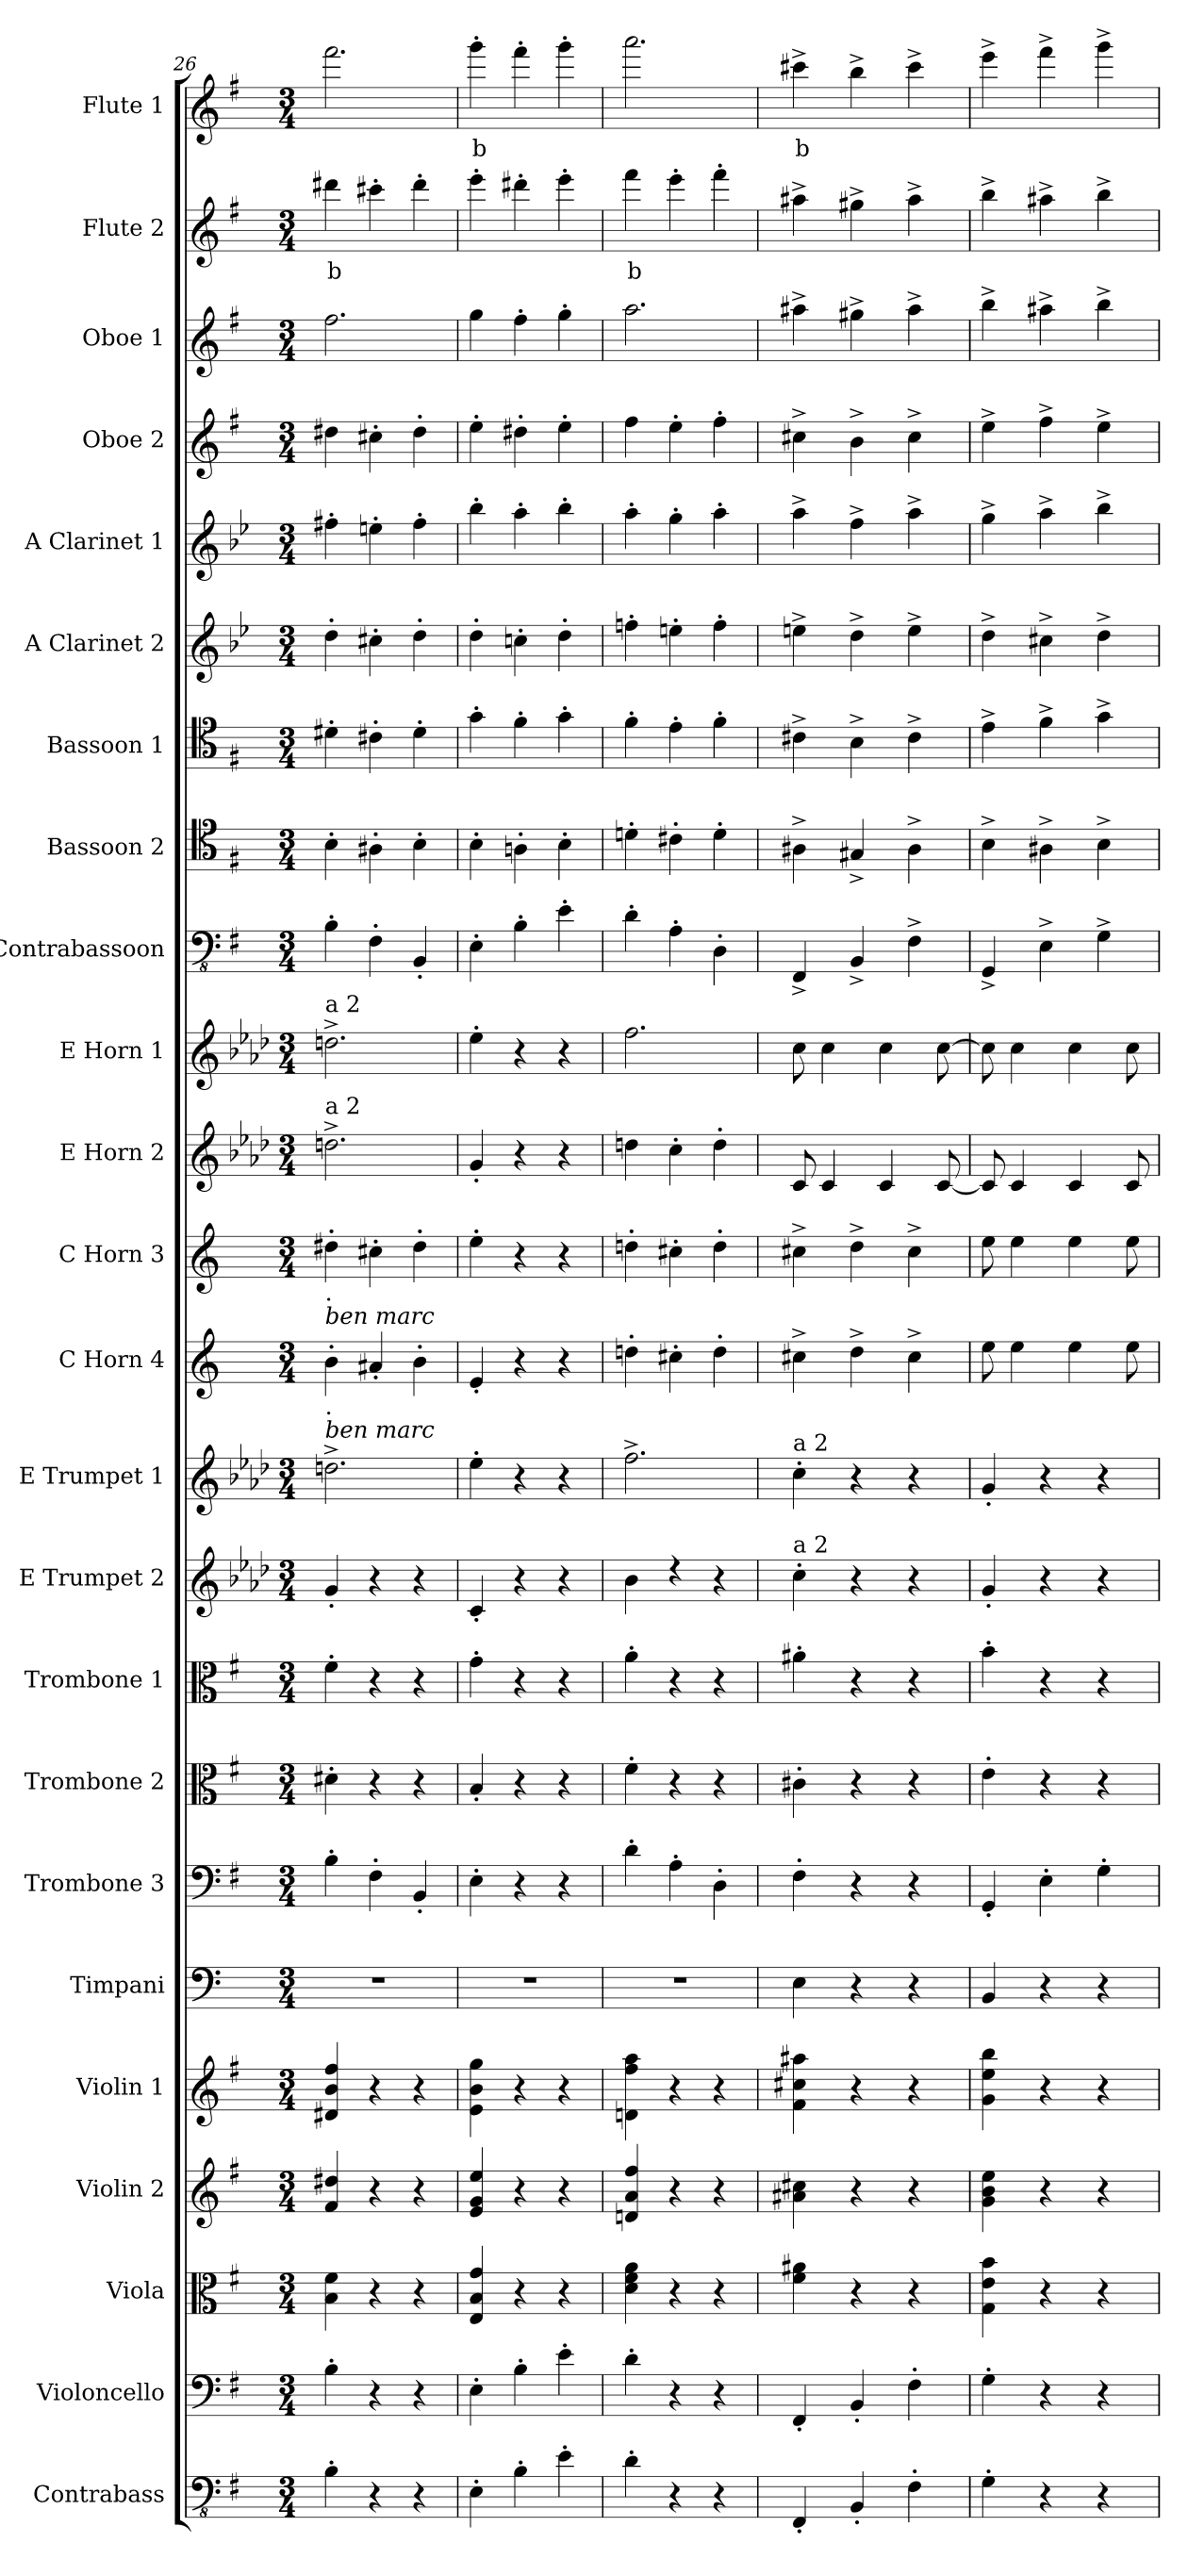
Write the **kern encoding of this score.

**kern	**kern	**kern	**kern	**kern	**kern	**kern	**kern	**kern	**kern	**kern	**kern	**kern	**kern	**kern	**kern	**kern	**kern	**kern	**kern	**kern	**kern	**kern	**text	**kern	**text
*part24	*part23	*part22	*part21	*part20	*part19	*part18	*part17	*part16	*part15	*part14	*part13	*part12	*part11	*part10	*part9	*part8	*part7	*part6	*part5	*part4	*part3	*part2	*part2	*part1	*part1
*staff24	*staff23	*staff22	*staff21	*staff20	*staff19	*staff18	*staff17	*staff16	*staff15	*staff14	*staff13	*staff12	*staff11	*staff10	*staff9	*staff8	*staff7	*staff6	*staff5	*staff4	*staff3	*staff2	*staff2	*staff1	*staff1
*I"Contrabass	*I"Violoncello	*I"Viola	*I"Violin 2	*I"Violin 1	*I"Timpani	*I"Trombone 3	*I"Trombone 2	*I"Trombone 1	*I"E Trumpet 2	*I"E Trumpet 1	*I"C Horn 4	*I"C Horn 3	*I"E Horn 2	*I"E Horn 1	*I"Contrabassoon	*I"Bassoon 2	*I"Bassoon 1	*I"A Clarinet 2	*I"A Clarinet 1	*I"Oboe 2	*I"Oboe 1	*I"Flute 2	*	*I"Flute 1	*
*I'Cb	*I'Vc	*I'Vla	*I'Vln 2	*I'Vln 1	*I'Timp	*I'Trb 3	*I'Trb 2	*I'Trb 1	*I'Tpt 2	*I'Tpt 1	*I'Hn 4	*I'Hn 3	*I'Hn 2	*I'Hn 1	*I'C.Bsn	*I'Bsn 2	*I'Bsn 1	*I'Cl 2	*I'Cl 1	*I'Ob 2	*I'Ob 1	*I'Fl 2	*	*I'Fl 1	*
*clefFv4	*clefF4	*clefC3	*clefG2	*clefG2	*clefF4	*clefF4	*clefC3	*clefC3	*clefG2	*clefG2	*clefG2	*clefG2	*clefG2	*clefG2	*clefFv4	*clefC4	*clefC4	*clefG2	*clefG2	*clefG2	*clefG2	*clefG2	*	*clefG2	*
*	*	*	*	*	*	*	*	*	*ITrd-2c-4	*ITrd-2c-4	*ITrd7c12	*ITrd7c12	*ITrd5c8	*ITrd5c8	*	*	*	*ITrd2c3	*ITrd2c3	*	*	*	*	*	*
*k[f#]	*k[f#]	*k[f#]	*k[f#]	*k[f#]	*k[]	*k[f#]	*k[f#]	*k[f#]	*k[]	*k[]	*k[]	*k[]	*k[]	*k[]	*k[f#]	*k[f#]	*k[f#]	*k[f#]	*k[f#]	*k[f#]	*k[f#]	*k[f#]	*	*k[f#]	*
*M3/4	*M3/4	*M3/4	*M3/4	*M3/4	*M3/4	*M3/4	*M3/4	*M3/4	*M3/4	*M3/4	*M3/4	*M3/4	*M3/4	*M3/4	*M3/4	*M3/4	*M3/4	*M3/4	*M3/4	*M3/4	*M3/4	*M3/4	*	*M3/4	*
=26	=26	=26	=26	=26	=26	=26	=26	=26	=26	=26	=26	=26	=26	=26	=26	=26	=26	=26	=26	=26	=26	=26	=26	=26	=26
!	!	!	!	!	!	!	!	!	!	!	!	!	!	!LO:TX:a:t=a 2	!	!	!	!	!	!	!	!	!	!	!
!	!	!	!	!	!	!	!	!	!	!	!	!	!LO:TX:a:t=a 2	!	!	!	!	!	!	!	!	!	!	!	!
!	!	!	!	!	!	!	!	!	!	!	!	!LO:TX:b:t=.	!	!	!	!	!	!	!	!	!	!	!	!	!
!	!	!	!	!	!	!	!	!	!	!	!	!LO:TX:b:i:t=ben marc	!	!	!	!	!	!	!	!	!	!	!	!	!
!	!	!	!	!	!	!	!	!	!	!	!LO:TX:b:t=.	!	!	!	!	!	!	!	!	!	!	!	!	!	!
!	!	!	!	!	!	!	!	!	!	!	!LO:TX:b:i:t=ben marc	!	!	!	!	!	!	!	!	!	!	!	!	!	!
!	!	!	!	!	!	!	!	!	!	!	!	!	!	!	!	!	!	!	!	!	!	!	!LO:LY:b:color=#FF0000	!	!
4BB'\	4B'\	4B\ 4f#\	4f#/ 4dd#X/	4d#X/ 4b/ 4ff#/	2.r	4B'\	4d#X'\	4f#'\	4b'/	2.ff#X^\	4B'\	4d#X'\	2.f#X^\	2.f#X^\	4BB'\	4B'\	4d#X'\	4b'\	4dd#X'\	4dd#X\	2.ff#\	4ddd#X\	b	2.fff#\	.
4r	4r	4r	4r	4r	.	4F#'\	4r	4r	4r	.	4A#X'/	4c#X'\	.	.	4FF#'\	4A#X'\	4c#X'\	4a#X'\	4cc#X'\	4cc#X'\	.	4ccc#X'\	.	.	.
4r	4r	4r	4r	4r	.	4BB'/	4r	4r	4r	.	4B'\	4d#'\	.	.	4BBB'/	4B'\	4d#'\	4b'\	4dd#'\	4dd#'\	.	4ddd#'\	.	.	.
=27	=27	=27	=27	=27	=27	=27	=27	=27	=27	=27	=27	=27	=27	=27	=27	=27	=27	=27	=27	=27	=27	=27	=27	=27	=27
!	!	!	!	!	!	!	!	!	!	!	!	!	!	!	!	!	!	!	!	!	!	!	!	!	!LO:LY:b:color=#FF0000
4EE'\	4E'\	4E/ 4B/ 4g/	4e/ 4g/ 4ee/	4e\ 4b\ 4gg\	2.r	4E'\	4B'/	4g'\	4e'/	4gg'\	4E'/	4e'\	4B'/	4g'\	4EE'\	4B'\	4g'\	4b'\	4gg'\	4ee'\	4gg\	4eee'\	.	4ggg'\	b
4BB'\	4B'\	4r	4r	4r	.	4r	4r	4r	4r	4r	4r	4r	4r	4r	4BB'\	4An'\	4f#'\	4an'\	4ff#'\	4dd#X'\	4ff#'\	4ddd#X'\	.	4fff#'\	.
4E'\	4e'\	4r	4r	4r	.	4r	4r	4r	4r	4r	4r	4r	4r	4r	4E'\	4B'\	4g'\	4b'\	4gg'\	4ee'\	4gg'\	4eee'\	.	4ggg'\	.
=28	=28	=28	=28	=28	=28	=28	=28	=28	=28	=28	=28	=28	=28	=28	=28	=28	=28	=28	=28	=28	=28	=28	=28	=28	=28
!	!	!	!	!	!	!	!	!	!	!	!	!	!	!	!	!	!	!	!	!	!	!	!LO:LY:b:color=#FF0000	!	!
4D'\	4d'\	4d\ 4f#\ 4a\	4dn/ 4a/ 4ff#/	4dn\ 4ff#\ 4aa\	2.r	4d'\	4f#'\	4a'\	4dd\	2.aa^\	4dn'\	4dn'\	4f#X\	2.a\	4D'\	4dn'\	4f#'\	4ddn'\	4ff#'\	4ff#\	2.aa\	4fff#\	b	2.aaa\	.
4r	4r	4r	4r	4r	.	4A'\	4r	4r	4rdd	.	4c#X'\	4c#X'\	4e'\	.	4AA'\	4c#X'\	4e'\	4cc#X'\	4ee'\	4ee'\	.	4eee'\	.	.	.
4r	4r	4r	4r	4r	.	4D'\	4r	4r	4r	.	4d'\	4d'\	4f#'\	.	4DD'\	4d'\	4f#'\	4dd'\	4ff#'\	4ff#'\	.	4fff#'\	.	.	.
=29	=29	=29	=29	=29	=29	=29	=29	=29	=29	=29	=29	=29	=29	=29	=29	=29	=29	=29	=29	=29	=29	=29	=29	=29	=29
!	!	!	!	!	!	!	!	!	!	!LO:TX:a:t=a 2	!	!	!	!	!	!	!	!	!	!	!	!	!	!	!
!	!	!	!	!	!	!	!	!	!LO:TX:a:t=a 2	!	!	!	!	!	!	!	!	!	!	!	!	!	!	!	!
!	!	!	!	!	!	!	!	!	!	!	!	!	!	!	!	!	!	!	!	!	!	!	!	!	!LO:LY:b:color=#FF0000
4FFF#'/	4FF#'/	4f#\ 4a#X\	4a#X\ 4cc#X\	4f#\ 4cc#X\ 4aa#X\	4E\	4F#'\	4c#X'\	4a#X'\	4ee'\	4ee'\	4c#X^\	4c#X^\	8E/	8e\	4FFF#^/	4A#X^\	4c#X^\	4cc#X^\	4ff#^\	4cc#X^\	4aa#X^\	4aa#X^\	.	4ccc#X^\	b
.	.	.	.	.	.	.	.	.	.	.	.	.	4E/	4e\	.	.	.	.	.	.	.	.	.	.	.
4BBB'/	4BB'/	4r	4r	4r	4r	4r	4r	4r	4r	4r	4d^\	4d^\	.	.	4BBB^/	4G#X^/	4B^\	4b^\	4dd^\	4b^\	4gg#X^\	4gg#X^\	.	4bb^\	.
.	.	.	.	.	.	.	.	.	.	.	.	.	4E/	4e\	.	.	.	.	.	.	.	.	.	.	.
4FF#'\	4F#'\	4r	4r	4r	4r	4r	4r	4r	4r	4r	4c#^\	4c#^\	.	.	4FF#^\	4A#^\	4c#^\	4cc#^\	4ff#^\	4cc#^\	4aa#^\	4aa#^\	.	4ccc#^\	.
.	.	.	.	.	.	.	.	.	.	.	.	.	[8E/	[8e\	.	.	.	.	.	.	.	.	.	.	.
=30	=30	=30	=30	=30	=30	=30	=30	=30	=30	=30	=30	=30	=30	=30	=30	=30	=30	=30	=30	=30	=30	=30	=30	=30	=30
4GG'\	4G'\	4G\ 4e\ 4b\	4g\ 4b\ 4ee\	4g\ 4ee\ 4bb\	4BB/	4GG'/	4e'\	4b'\	4b'/	4b'/	8e\	8e\	8E/]	8e\]	4GGG^/	4B^\	4e^\	4b^\	4ee^\	4ee^\	4bb^\	4bb^\	.	4eee^\	.
.	.	.	.	.	.	.	.	.	.	.	4e\	4e\	4E/	4e\	.	.	.	.	.	.	.	.	.	.	.
4r	4r	4r	4r	4r	4r	4E'\	4r	4r	4r	4r	.	.	.	.	4EE^\	4A#X^\	4f#^\	4a#X^\	4ff#^\	4ff#^\	4aa#X^\	4aa#X^\	.	4fff#^\	.
.	.	.	.	.	.	.	.	.	.	.	4e\	4e\	4E/	4e\	.	.	.	.	.	.	.	.	.	.	.
4r	4r	4r	4r	4r	4r	4G'\	4r	4r	4r	4r	.	.	.	.	4GG^\	4B^\	4g^\	4b^\	4gg^\	4ee^\	4bb^\	4bb^\	.	4ggg^\	.
.	.	.	.	.	.	.	.	.	.	.	8e\	8e\	8E/	8e\	.	.	.	.	.	.	.	.	.	.	.
=	=	=	=	=	=	=	=	=	=	=	=	=	=	=	=	=	=	=	=	=	=	=	=	=	=
*-	*-	*-	*-	*-	*-	*-	*-	*-	*-	*-	*-	*-	*-	*-	*-	*-	*-	*-	*-	*-	*-	*-	*-	*-	*-
